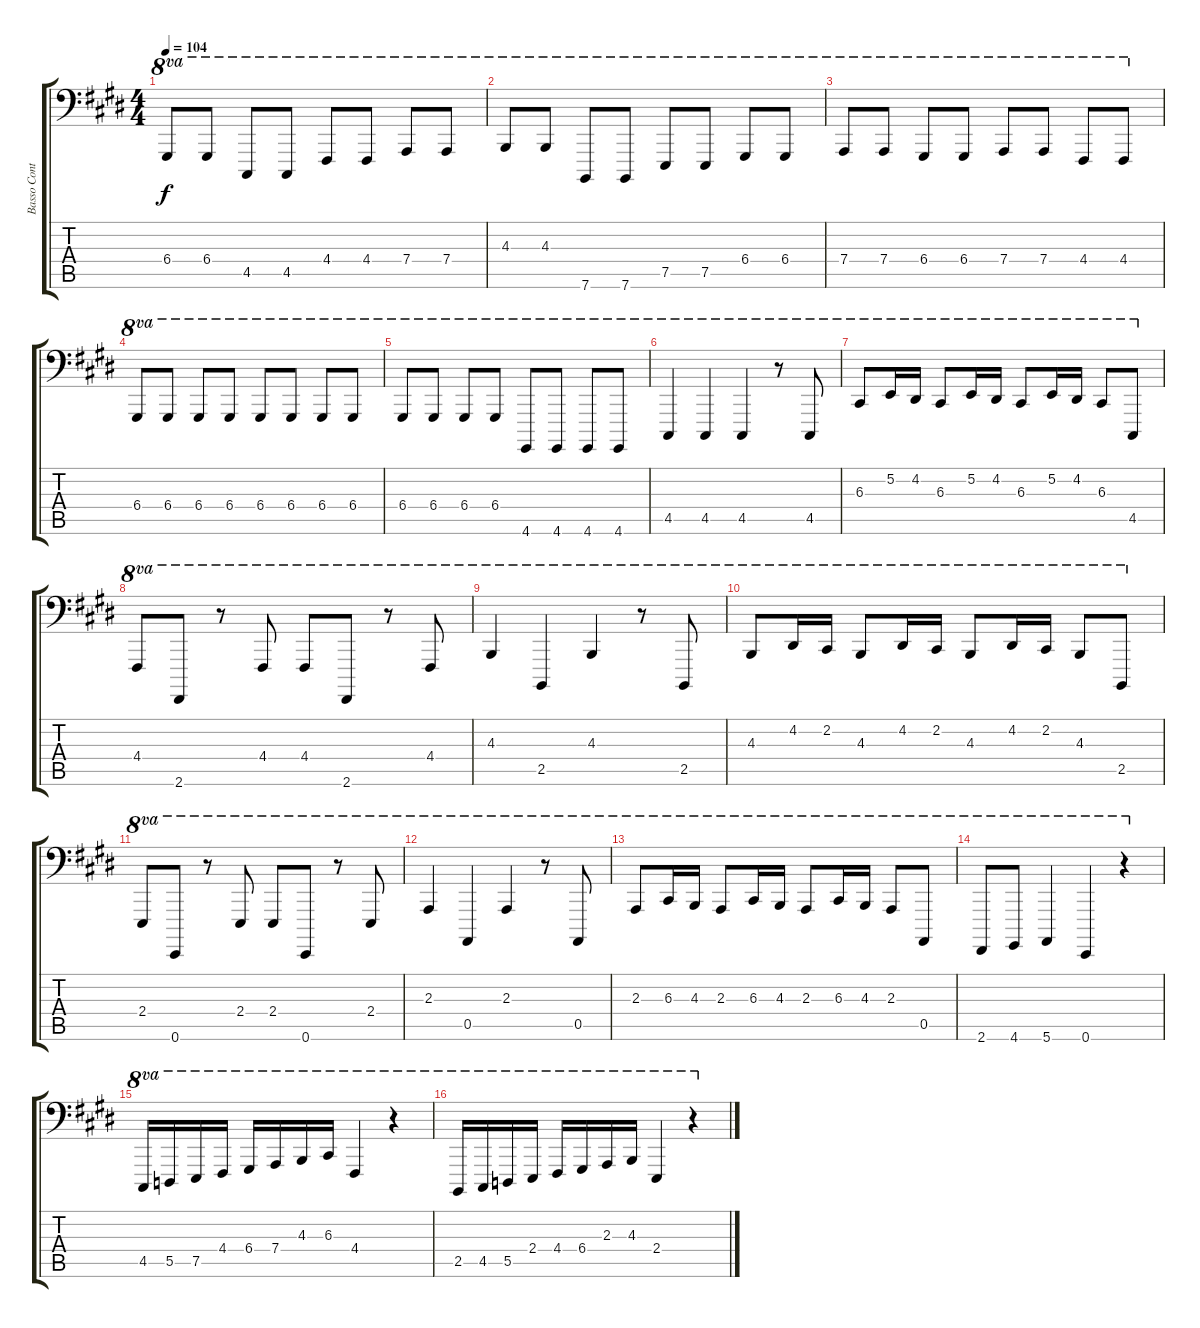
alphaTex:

\track ("Basso Continuo" "Basso Cont") {instrument harpsichord}
\staff {score tabs}
\tuning (E3 B2 G2 D2 A1 E1) {hide}
\ts (4 4)
\tempo 104
\clef f4
\ks e
6.4.8{ot 8va dy f} 6.4.8{ot 8va} 4.5.8{ot 8va} 4.5.8{ot 8va} 4.4.8{ot 8va} 4.4.8{ot 8va} 7.4.8{ot 8va} 7.4.8{ot 8va} |
4.3.8{ot 8va} 4.3.8{ot 8va} 7.6.8{ot 8va} 7.6.8{ot 8va} 7.5.8{ot 8va} 7.5.8{ot 8va} 6.4.8{ot 8va} 6.4.8{ot 8va} |
7.4.8{ot 8va} 7.4.8{ot 8va} 6.4.8{ot 8va} 6.4.8{ot 8va} 7.4.8{ot 8va} 7.4.8{ot 8va} 4.4.8{ot 8va} 4.4.8{ot 8va} |
6.4.8{ot 8va} 6.4.8{ot 8va} 6.4.8{ot 8va} 6.4.8{ot 8va} 6.4.8{ot 8va} 6.4.8{ot 8va} 6.4.8{ot 8va} 6.4.8{ot 8va} |
6.4.8{ot 8va} 6.4.8{ot 8va} 6.4.8{ot 8va} 6.4.8{ot 8va} 4.6.8{ot 8va} 4.6.8{ot 8va} 4.6.8{ot 8va} 4.6.8{ot 8va} |
4.5.4{ot 8va} 4.5.4{ot 8va} 4.5.4{ot 8va} r.8{ot 8va} 4.5.8{ot 8va} |
6.3.8{ot 8va} 5.2.16{ot 8va} 4.2.16{ot 8va} 6.3.8{ot 8va} 5.2.16{ot 8va} 4.2.16{ot 8va} 6.3.8{ot 8va} 5.2.16{ot 8va} 4.2.16{ot 8va} 6.3.8{ot 8va} 4.5.8{ot 8va} |
4.4.8{ot 8va} 2.6.8{ot 8va} r.8{ot 8va} 4.4.8{ot 8va} 4.4.8{ot 8va} 2.6.8{ot 8va} r.8{ot 8va} 4.4.8{ot 8va} |
4.3.4{ot 8va} 2.5.4{ot 8va} 4.3.4{ot 8va} r.8{ot 8va} 2.5.8{ot 8va} |
4.3.8{ot 8va} 4.2.16{ot 8va} 2.2.16{ot 8va} 4.3.8{ot 8va} 4.2.16{ot 8va} 2.2.16{ot 8va} 4.3.8{ot 8va} 4.2.16{ot 8va} 2.2.16{ot 8va} 4.3.8{ot 8va} 2.5.8{ot 8va} |
2.4.8{ot 8va} 0.6.8{ot 8va} r.8{ot 8va} 2.4.8{ot 8va} 2.4.8{ot 8va} 0.6.8{ot 8va} r.8{ot 8va} 2.4.8{ot 8va} |
2.3.4{ot 8va} 0.5.4{ot 8va} 2.3.4{ot 8va} r.8{ot 8va} 0.5.8{ot 8va} |
2.3.8{ot 8va} 6.3.16{ot 8va} 4.3.16{ot 8va} 2.3.8{ot 8va} 6.3.16{ot 8va} 4.3.16{ot 8va} 2.3.8{ot 8va} 6.3.16{ot 8va} 4.3.16{ot 8va} 2.3.8{ot 8va} 0.5.8{ot 8va} |
2.6.8{ot 8va} 4.6.8{ot 8va} 5.6.4{ot 8va} 0.6.4{ot 8va} r.4{ot 8va} |
4.5.16{ot 8va} 5.5.16{ot 8va} 7.5.16{ot 8va} 4.4.16{ot 8va} 6.4.16{ot 8va} 7.4.16{ot 8va} 4.3.16{ot 8va} 6.3.16{ot 8va} 4.4.4{ot 8va} r.4{ot 8va} |
2.5.16{ot 8va} 4.5.16{ot 8va} 5.5.16{ot 8va} 2.4.16{ot 8va} 4.4.16{ot 8va} 6.4.16{ot 8va} 2.3.16{ot 8va} 4.3.16{ot 8va} 2.4.4{ot 8va} r.4{ot 8va}
